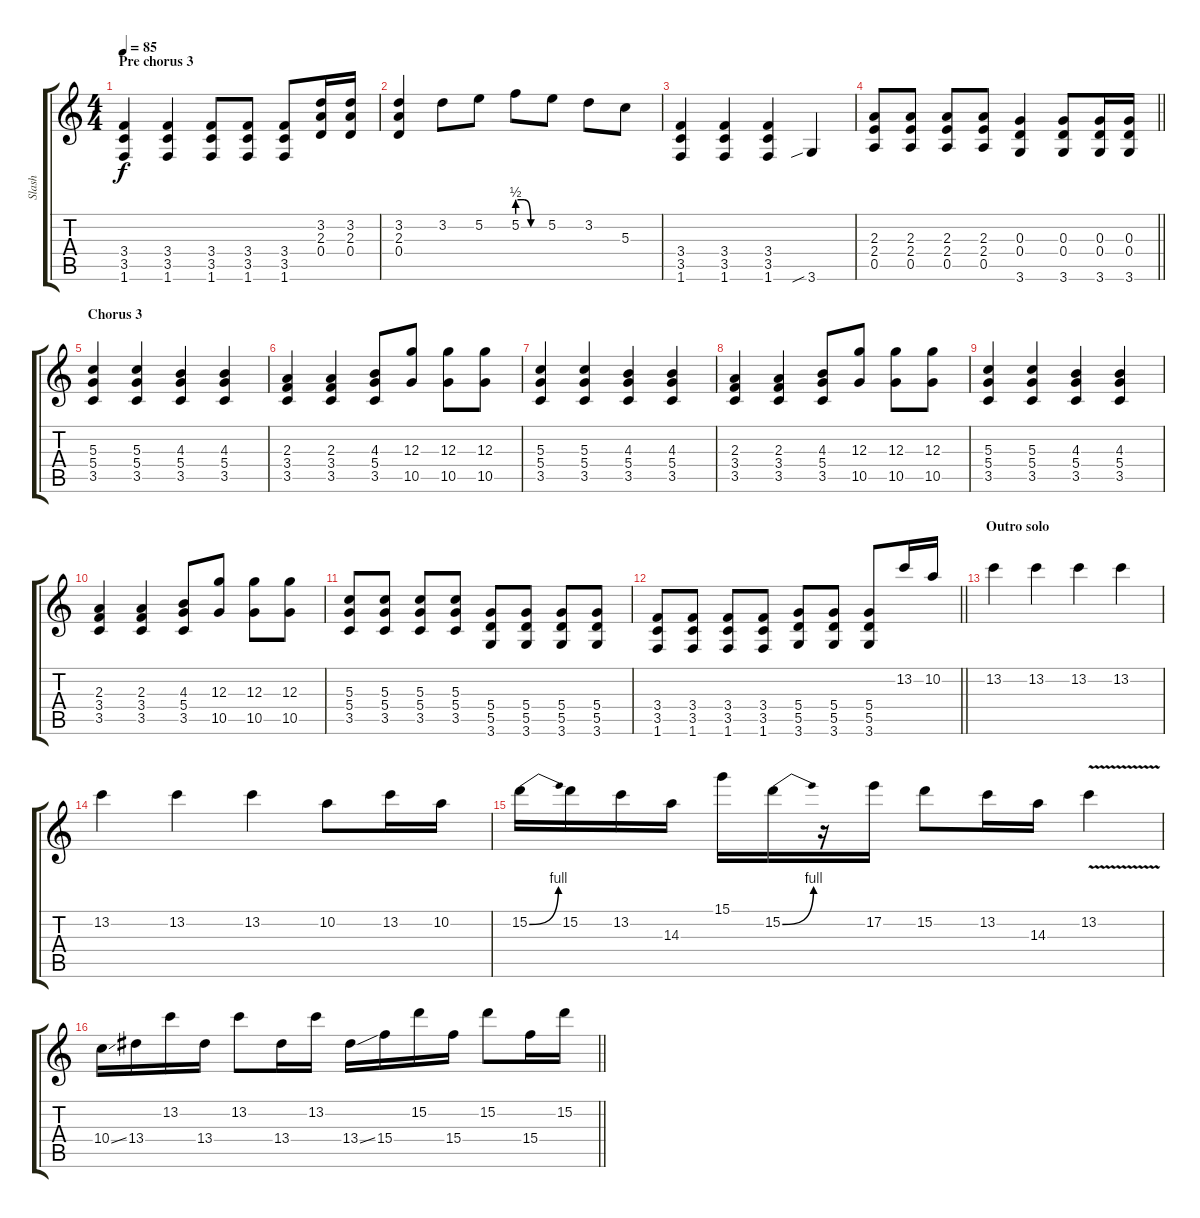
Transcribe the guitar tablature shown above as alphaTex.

\track ("Slash" "Slash") {instrument overdrivenguitar}
\staff {score tabs}
\tuning (E4 B3 G3 D3 A2 E2) {hide}
\ts (4 4)
\section ("" "Pre chorus 3")
\tempo 85
\clef g2
\ks c
(3.4 3.5 1.6).4{dy f} (3.4 3.5 1.6).4 (3.4 3.5 1.6).8 (3.4 3.5 1.6).8 (3.4 3.5 1.6).8 (3.2 2.3 0.4).16 (3.2 2.3 0.4).16 |
(3.2 2.3 0.4).4 3.2.8 5.2.8 5.2{be (custom 0 2 15 2 30 0 60 0)}.8 5.2.8 3.2.8 5.3.8 |
(3.4 3.5 1.6).4 (3.4 3.5 1.6).4 (3.4 3.5 1.6).4 3.6{sib}.4 |
\barLineRight lightlight
(2.3 2.4 0.5).8 (2.3 2.4 0.5).8 (2.3 2.4 0.5).8 (2.3 2.4 0.5).8 (0.3 0.4 3.6).4 (0.3 0.4 3.6).8 (0.3 0.4 3.6).16 (0.3 0.4 3.6).16 |
\section ("" "Chorus 3")
(5.3 5.4 3.5).4 (5.3 5.4 3.5).4 (4.3 5.4 3.5).4 (4.3 5.4 3.5).4 |
(2.3 3.4 3.5).4 (2.3 3.4 3.5).4 (4.3 5.4 3.5).8 (12.3 10.5).8 (12.3 10.5).8 (12.3 10.5).8 |
(5.3 5.4 3.5).4 (5.3 5.4 3.5).4 (4.3 5.4 3.5).4 (4.3 5.4 3.5).4 |
(2.3 3.4 3.5).4 (2.3 3.4 3.5).4 (4.3 5.4 3.5).8 (12.3 10.5).8 (12.3 10.5).8 (12.3 10.5).8 |
(5.3 5.4 3.5).4 (5.3 5.4 3.5).4 (4.3 5.4 3.5).4 (4.3 5.4 3.5).4 |
(2.3 3.4 3.5).4 (2.3 3.4 3.5).4 (4.3 5.4 3.5).8 (12.3 10.5).8 (12.3 10.5).8 (12.3 10.5).8 |
(5.3 5.4 3.5).8 (5.3 5.4 3.5).8 (5.3 5.4 3.5).8 (5.3 5.4 3.5).8 (5.4 5.5 3.6).8 (5.4 5.5 3.6).8 (5.4 5.5 3.6).8 (5.4 5.5 3.6).8 |
\barLineRight lightlight
(3.4 3.5 1.6).8 (3.4 3.5 1.6).8 (3.4 3.5 1.6).8 (3.4 3.5 1.6).8 (5.4 5.5 3.6).8 (5.4 5.5 3.6).8 (5.4 5.5 3.6).8 13.2.16 10.2.16 |
\section ("" "Outro solo")
13.2.4 13.2.4 13.2.4 13.2.4 |
13.2.4 13.2.4 13.2.4 10.2.8 13.2.16 10.2.16 |
15.2{be (bend 0 0 60 4)}.16 15.2.16 13.2.16 14.3.16 15.1.16 15.2{be (bend 0 0 60 4)}.16 r.16 17.2.16 15.2.8 13.2.16 14.3.16 13.2{v}.4 |
\barLineRight lightlight
10.4{ss}.16 13.4.16 13.2.16 13.4.16 13.2.8 13.4.16 13.2.16 13.4{ss}.16 15.4.16 15.2.16 15.4.16 15.2.8 15.4.16 15.2.16
